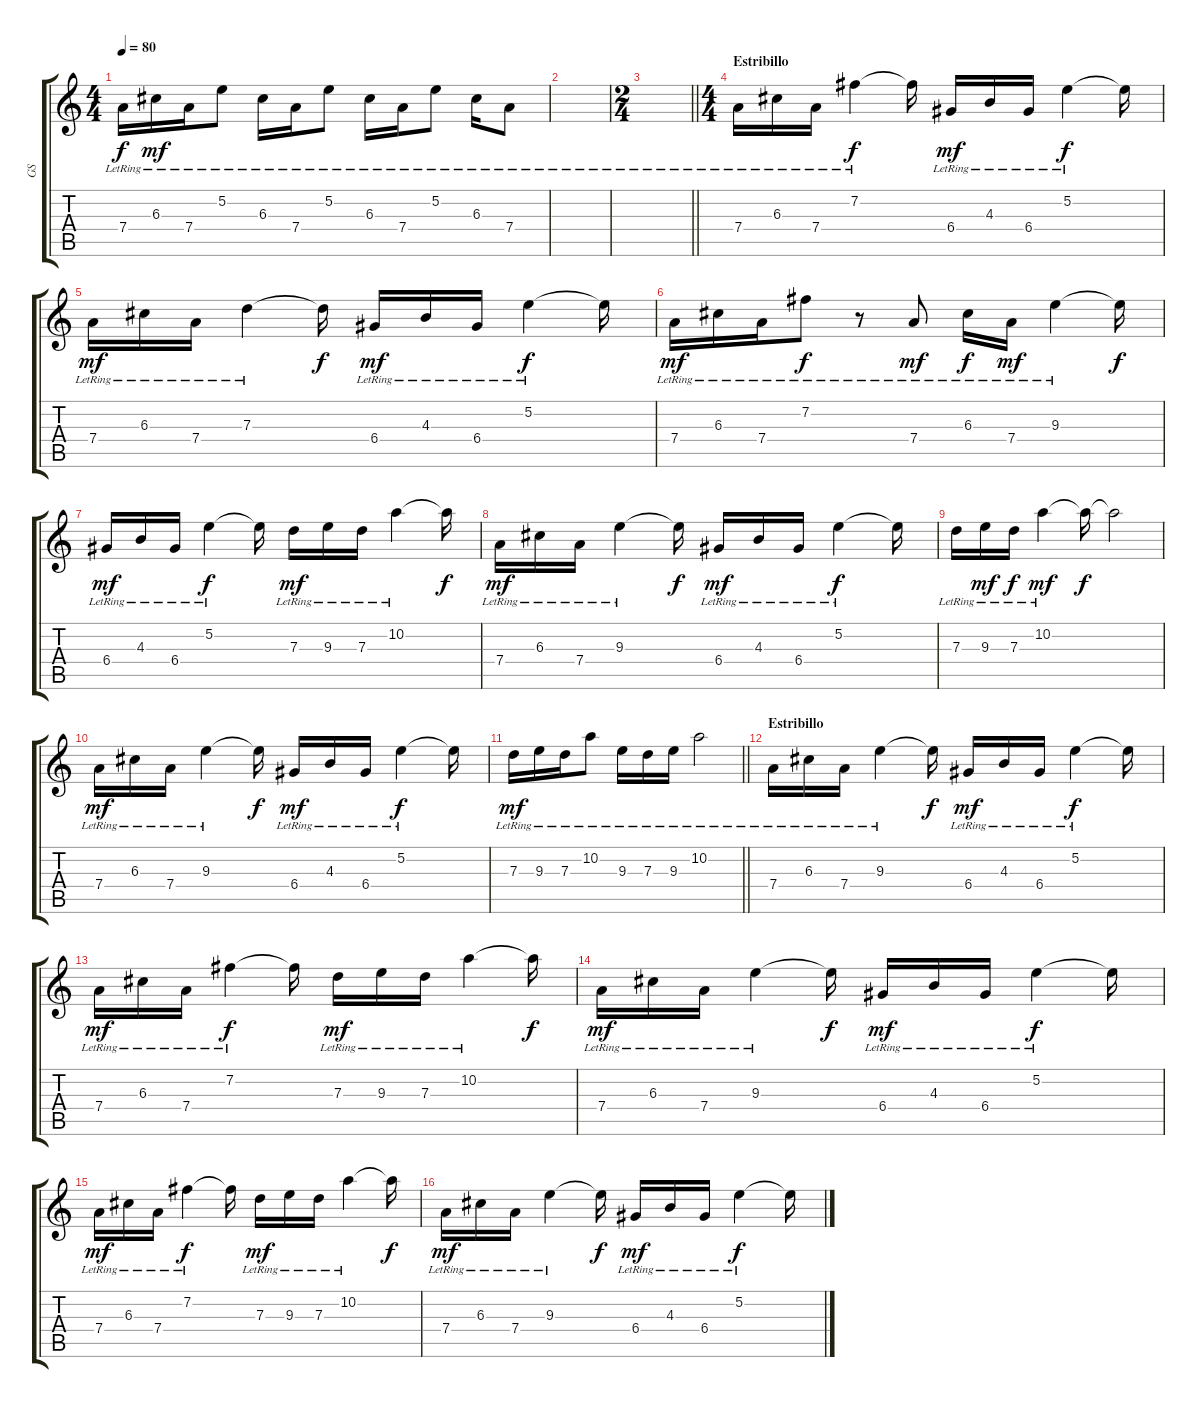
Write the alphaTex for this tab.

\track ("GS" "GS") {instrument electricguitarjazz}
\staff {score tabs}
\tuning (E4 B3 G3 D3 A2 E2) {hide}
\ts (4 4)
\tempo 80
\clef g2
\ks c
7.4{lr}.16{dy f} 6.3{lr}.16{dy mf} 7.4{lr}.16 5.2{lr}.8 6.3{lr}.16 7.4{lr}.16 5.2{lr}.8 6.3{lr}.16 7.4{lr}.16 5.2{lr}.8 6.3{lr}.16 7.4{lr}.8 |
|
\ts (2 4)
\barLineRight lightlight
|
\ts (4 4)
\section ("" "Estribillo")
7.4{lr}.16 6.3{lr}.16 7.4{lr}.16 7.2{lr}.4{dy f} 7.2{t}.16 6.4{lr}.16{dy mf} 4.3{lr}.16 6.4{lr}.16 5.2{lr}.4{dy f} 5.2{t}.16 |
7.4{lr}.16{dy mf} 6.3{lr}.16 7.4{lr}.16 7.3{lr}.4 7.3{t}.16{dy f} 6.4{lr}.16{dy mf} 4.3{lr}.16 6.4{lr}.16 5.2{lr}.4{dy f} 5.2{t}.16 |
7.4{lr}.16{dy mf} 6.3{lr}.16 7.4{lr}.16 7.2{lr}.8{dy f} r.8 7.4{lr}.8{dy mf} 6.3{lr}.16{dy f} 7.4{lr}.16{dy mf} 9.3{lr}.4 9.3{t}.16{dy f} |
6.4{lr}.16{dy mf} 4.3{lr}.16 6.4{lr}.16 5.2{lr}.4{dy f} 5.2{t}.16 7.3{lr}.16{dy mf} 9.3{lr}.16 7.3{lr}.16 10.2{lr}.4 10.2{t}.16{dy f} |
7.4{lr}.16{dy mf} 6.3{lr}.16 7.4{lr}.16 9.3{lr}.4 9.3{t}.16{dy f} 6.4{lr}.16{dy mf} 4.3{lr}.16 6.4{lr}.16 5.2{lr}.4{dy f} 5.2{t}.16 |
7.3{lr}.16 9.3{lr}.16{dy mf} 7.3{lr}.16{dy f} 10.2{lr}.4{dy mf} 10.2{t}.16{dy f} 10.2{t}.2 |
7.4{lr}.16{dy mf} 6.3{lr}.16 7.4{lr}.16 9.3{lr}.4 9.3{t}.16{dy f} 6.4{lr}.16{dy mf} 4.3{lr}.16 6.4{lr}.16 5.2{lr}.4{dy f} 5.2{t}.16 |
\barLineRight lightlight
7.3{lr}.16{dy mf} 9.3{lr}.16 7.3{lr}.16 10.2{lr}.8 9.3{lr}.16 7.3{lr}.16 9.3{lr}.16 10.2{lr}.2 |
\section ("" "Estribillo")
7.4{lr}.16 6.3{lr}.16 7.4{lr}.16 9.3{lr}.4 9.3{t}.16{dy f} 6.4{lr}.16{dy mf} 4.3{lr}.16 6.4{lr}.16 5.2{lr}.4{dy f} 5.2{t}.16 |
7.4{lr}.16{dy mf} 6.3{lr}.16 7.4{lr}.16 7.2{lr}.4{dy f} 7.2{t}.16 7.3{lr}.16{dy mf} 9.3{lr}.16 7.3{lr}.16 10.2{lr}.4 10.2{t}.16{dy f} |
7.4{lr}.16{dy mf} 6.3{lr}.16 7.4{lr}.16 9.3{lr}.4 9.3{t}.16{dy f} 6.4{lr}.16{dy mf} 4.3{lr}.16 6.4{lr}.16 5.2{lr}.4{dy f} 5.2{t}.16 |
7.4{lr}.16{dy mf} 6.3{lr}.16 7.4{lr}.16 7.2{lr}.4{dy f} 7.2{t}.16 7.3{lr}.16{dy mf} 9.3{lr}.16 7.3{lr}.16 10.2{lr}.4 10.2{t}.16{dy f} |
7.4{lr}.16{dy mf} 6.3{lr}.16 7.4{lr}.16 9.3{lr}.4 9.3{t}.16{dy f} 6.4{lr}.16{dy mf} 4.3{lr}.16 6.4{lr}.16 5.2{lr}.4{dy f} 5.2{t}.16
